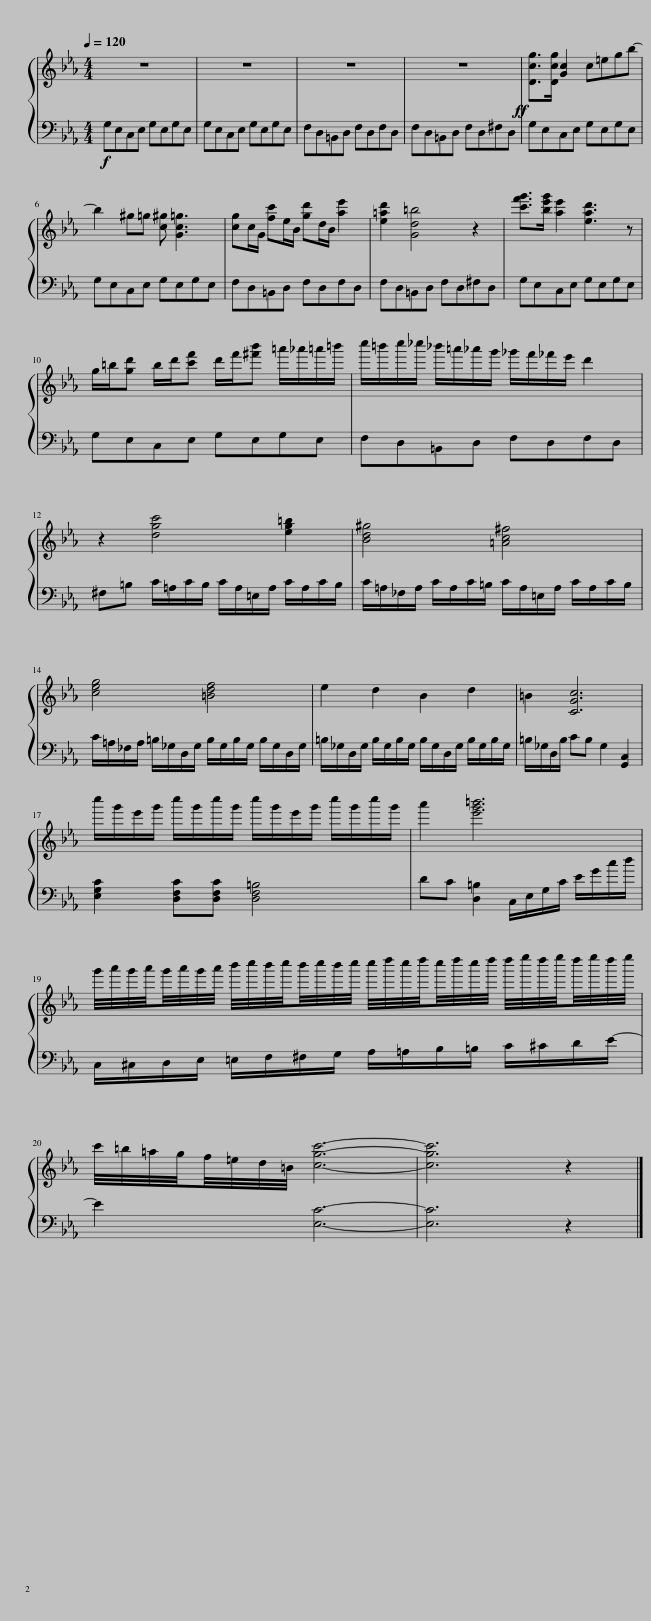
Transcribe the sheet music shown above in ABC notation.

X:1
%%score { 1 | 2 }
L:1/8
Q:1/4=120
M:4/4
I:linebreak $
K:Eb
V:1 treble
V:2 bass
V:1
 z8 | z8 | z8 | z8 |!ff! [Dcg]>[Dcg] [Gc]2 c=egb- |$ %5
 b2 ^g=g [c^g] [Gc=g]3 | [cg]c/G/ [fc']e/B/ [gd']d/B/ [ae']2 | [e=ad']2 [Gd=b]4 z2 | [c'f'g']>[be'g'] [ae']2 [ead']3 z |$ g/=b/[gd'] b/d'/[c'f'] d'/f'/[^f'b'] =a'/_a'/=a'/=b'/ | %10
 c''/=b'/c''/_c''/ _b'/=a'/_a'/g'/ _g'/f'/_f'/e'/ d'2 |$ z2 [dgc']4 [eg=b]2 | [Bd^g]4 [=Ac^f]4 |$ [ceg]4 [=Bdf]4 | e2 d2 B2 d2 | %15
 =B2 [CGc]6 |$ c''/g'/e'/g'/ c''/g'/c''/g'/ c''/g'/e'/g'/ c''/g'/c''/g'/ | a'2 [e'g'=b']6 |$ g'/4a'/4g'/4a'/4g'/4a'/4g'/4a'/4 b'/4c''/4b'/4c''/4b'/4c''/4b'/4c''/4 c''/4d''/4c''/4d''/4c''/4d''/4c''/4d''/4 d''/4e''/4d''/4e''/4d''/4e''/4d''/4e''/4 |$ c'/4=b/4=a/4g/4f/4=e/4d/4=B/4 [cgc']6- | %20
 [cgc']6 z2 |] %21
V:2
!f! G,E,C,E, G,E,G,E, | G,E,C,E, G,E,G,E, | F,D,=B,,D, F,D,F,D, | F,D,=B,,D, F,D,^F,D, | G,E,C,E, G,E,G,E, |$ %5
 G,E,C,E, G,E,G,E, | F,D,=B,,D, F,D,F,D, | F,D,=B,,D, F,D,^F,D, | G,E,C,E, G,E,G,E, |$ G,E,C,E, G,E,G,E, | %10
 F,D,=B,,D, F,D,F,D, |$ ^F,=B, C/=A,/C/B,/ C/A,/=E,/A,/ C/A,/C/B,/ | C/=A,/_F,/A,/ C/A,/C/=B,/ C/A,/=E,/A,/ C/A,/C/B,/ |$ C/=A,/_F,/A,/ =B,/_G,/D,/G,/ B,/G,/B,/G,/ B,/G,/D,/G,/ | =B,/_G,/D,/G,/ B,/G,/B,/G,/ B,/G,/D,/G,/ B,/G,/B,/G,/ | %15
 =B,/_G,/D,/B,/ CB, G,2 [G,,C,]2 |$ [E,G,C]2 [D,F,C][D,F,C] [D,F,=B,]4 | DC [D,=B,]2 C,/E,/G,/C/ E/G/c/d/ |$ C,/^C,/D,/E,/ =E,/F,/^F,/G,/ A,/=A,/B,/=B,/ C/^C/D/E/- |$ E2 [E,C]6- | %20
 [E,C]6 z2 |] %21
